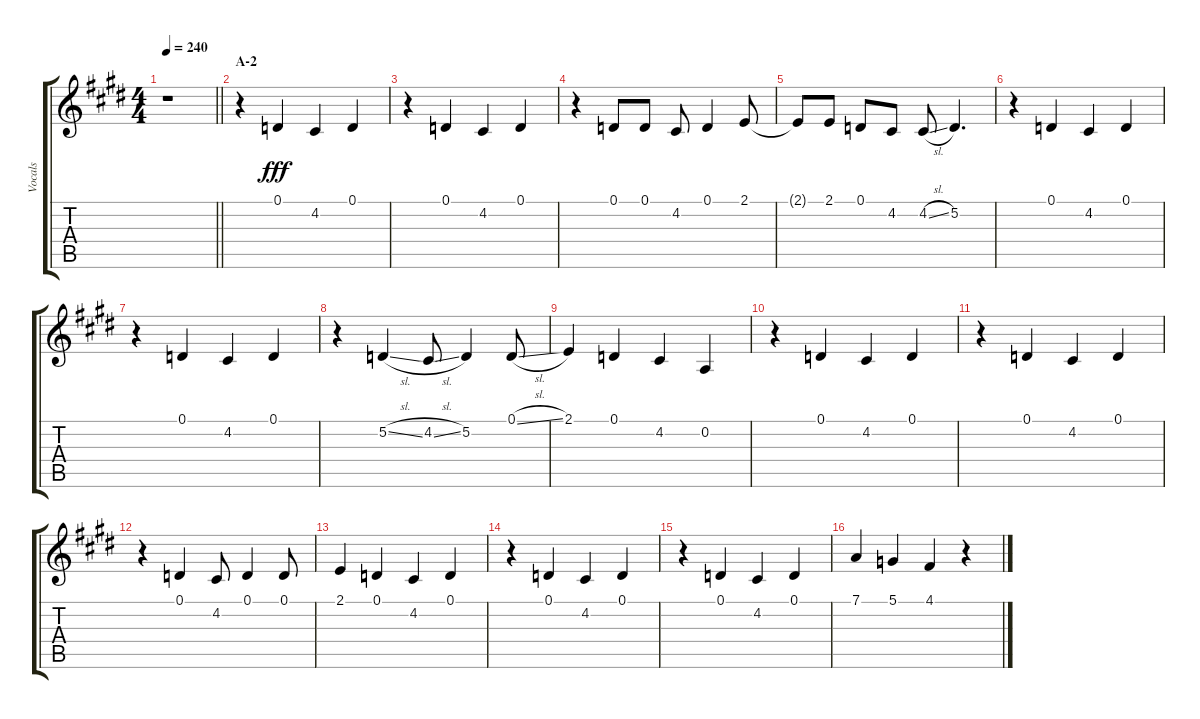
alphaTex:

\track ("Vocals" "Vocals") {instrument voiceoohs}
\staff {score tabs}
\tuning (D4 A3 F3 C3 G2 D2) {hide}
\ts (4 4)
\tempo 240
\clef g2
\barLineRight lightlight
\ks e
r.1{dy fff} |
\section ("" "A-2")
r.4 0.1.4 4.2.4 0.1.4 |
r.4 0.1.4 4.2.4 0.1.4 |
r.4 0.1.8 0.1.8 4.2.8 0.1.4 2.1.8 |
2.1{t}.8 2.1.8 0.1.8 4.2.8 4.2{sl}.8 5.2.4{d} |
r.4 0.1.4 4.2.4 0.1.4 |
r.4 0.1.4 4.2.4 0.1.4 |
r.4 5.2{sl}.4 4.2{sl}.8 5.2.4 0.1{sl}.8 |
2.1.4 0.1.4 4.2.4 0.2.4 |
r.4 0.1.4 4.2.4 0.1.4 |
r.4 0.1.4 4.2.4 0.1.4 |
r.4 0.1.4 4.2.8 0.1.4 0.1.8 |
2.1.4 0.1.4 4.2.4 0.1.4 |
r.4 0.1.4 4.2.4 0.1.4 |
r.4 0.1.4 4.2.4 0.1.4 |
7.1.4 5.1.4 4.1.4 r.4
